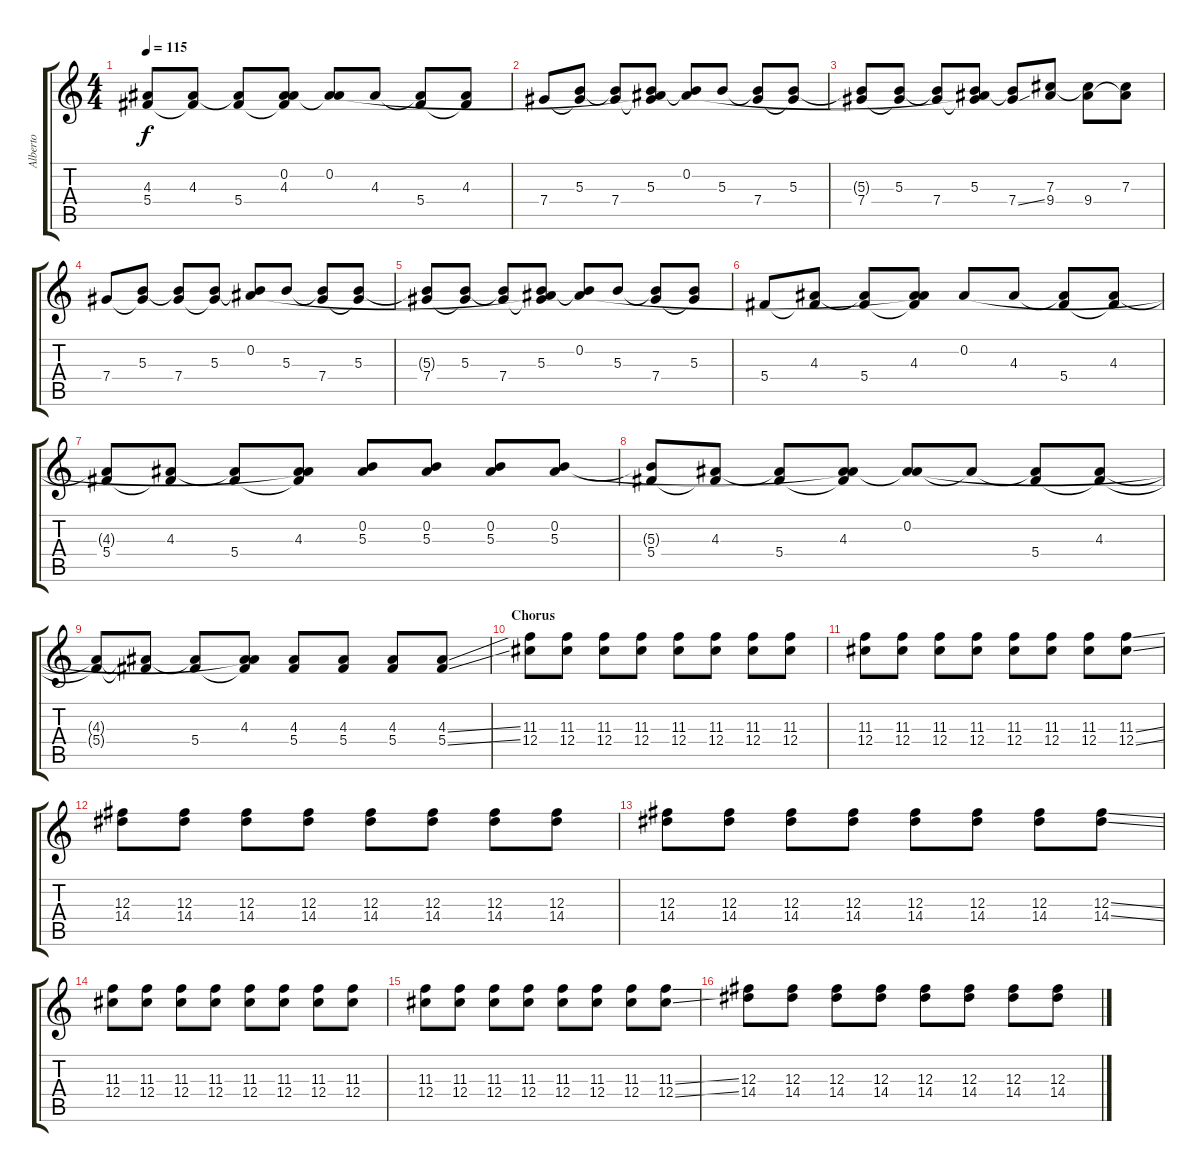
\track ("Alberto" "Alberto") {instrument distortionguitar}
\staff {score tabs}
\tuning (Eb4 Bb3 Gb3 Db3 Ab2 Eb2) {hide}
\ts (4 4)
\tempo 115
\clef g2
\ks c
(4.3{t} 5.4).8{dy f} (4.3 5.4{t}).8 (4.3{t} 5.4).8 (0.2{t} 4.3 5.4{t}).8 (0.2 4.3{t}).8 4.3.8 (4.3{t} 5.4).8 (4.3 5.4{t}).8 |
7.4.8 (5.3 7.4{t}).8 (5.3{t} 7.4).8 (0.2{t} 5.3 7.4{t}).8 (0.2 5.3{t}).8 5.3.8 (5.3{t} 7.4).8 (5.3 7.4{t}).8 |
(5.3{t} 7.4).8 (5.3 7.4{t}).8 (5.3{t} 7.4).8 (0.2{t} 5.3 7.4{t}).8 (5.3{t} 7.4{ss}).8 (7.3 9.4).8 (7.3{t} 9.4).8 (7.3 9.4{t}).8 |
7.4.8 (5.3 7.4{t}).8 (5.3{t} 7.4).8 (5.3 7.4{t}).8 (0.2 5.3{t}).8 5.3.8 (5.3{t} 7.4).8 (5.3 7.4{t}).8 |
(5.3{t} 7.4).8 (5.3 7.4{t}).8 (5.3{t} 7.4).8 (0.2{t} 5.3 7.4{t}).8 (0.2 5.3{t}).8 5.3.8 (5.3{t} 7.4).8 (5.3 7.4{t}).8 |
5.4.8 (4.3 5.4{t}).8 (4.3{t} 5.4).8 (0.2{t} 4.3 5.4{t}).8 0.2.8 4.3.8 (4.3{t} 5.4).8 (4.3 5.4{t}).8 |
(4.3{t} 5.4).8 (4.3 5.4{t}).8 (4.3{t} 5.4).8 (0.2{t} 4.3 5.4{t}).8 (0.2 5.3).8 (0.2 5.3).8 (0.2 5.3).8 (0.2 5.3).8 |
(5.3{t} 5.4).8 (4.3 5.4{t}).8 (4.3{t} 5.4).8 (0.2{t} 4.3 5.4{t}).8 (0.2 4.3{t}).8 4.3{t}.8 (4.3{t} 5.4).8 (4.3 5.4{t}).8 |
(4.3{t} 5.4{t}).8 (4.3{t} 5.4{t}).8 (4.3{t} 5.4).8 (0.2{t} 4.3 5.4{t}).8 (4.3 5.4).8{instrument distortionguitar} (4.3 5.4).8 (4.3 5.4).8 (4.3{ss} 5.4{ss}).8 |
\section ("" "Chorus")
(11.3 12.4).8 (11.3 12.4).8 (11.3 12.4).8 (11.3 12.4).8 (11.3 12.4).8 (11.3 12.4).8 (11.3 12.4).8 (11.3 12.4).8 |
(11.3 12.4).8 (11.3 12.4).8 (11.3 12.4).8 (11.3 12.4).8 (11.3 12.4).8 (11.3 12.4).8 (11.3 12.4).8 (11.3{ss} 12.4{ss}).8 |
(12.3 14.4).8 (12.3 14.4).8 (12.3 14.4).8 (12.3 14.4).8 (12.3 14.4).8 (12.3 14.4).8 (12.3 14.4).8 (12.3 14.4).8 |
(12.3 14.4).8 (12.3 14.4).8 (12.3 14.4).8 (12.3 14.4).8 (12.3 14.4).8 (12.3 14.4).8 (12.3 14.4).8 (12.3{ss} 14.4{ss}).8 |
(11.3 12.4).8 (11.3 12.4).8 (11.3 12.4).8 (11.3 12.4).8 (11.3 12.4).8 (11.3 12.4).8 (11.3 12.4).8 (11.3 12.4).8 |
(11.3 12.4).8 (11.3 12.4).8 (11.3 12.4).8 (11.3 12.4).8 (11.3 12.4).8 (11.3 12.4).8 (11.3 12.4).8 (11.3{ss} 12.4{ss}).8 |
(12.3 14.4).8 (12.3 14.4).8 (12.3 14.4).8 (12.3 14.4).8 (12.3 14.4).8 (12.3 14.4).8 (12.3 14.4).8 (12.3 14.4).8
